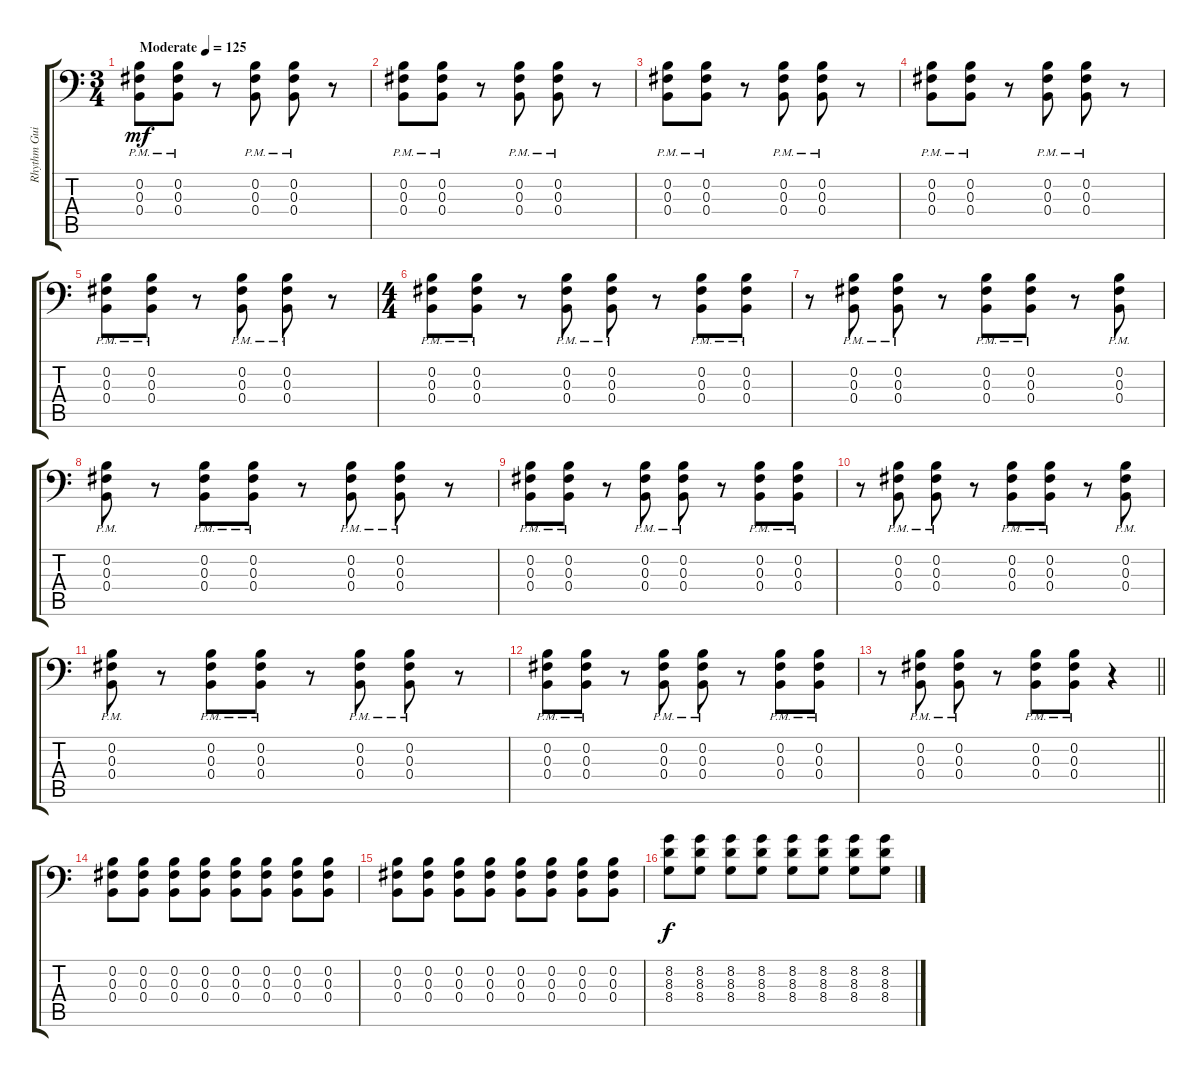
\track ("Rhythm Guitar" "Rhythm Gui") {instrument distortionguitar}
\staff {score tabs}
\tuning (Eb3 B2 Gb2 B1 Gb1 B0) {hide}
\ts (3 4)
\tempo (125 "Moderate")
\clef f4
\ks c
(0.2{pm} 0.3{pm} 0.4{pm}).8{dy mf instrument distortionguitar} (0.2{pm} 0.3{pm} 0.4{pm}).8 r.8 (0.2{pm} 0.3{pm} 0.4{pm}).8 (0.2{pm} 0.3{pm} 0.4{pm}).8 r.8 |
(0.2{pm} 0.3{pm} 0.4{pm}).8 (0.2{pm} 0.3{pm} 0.4{pm}).8 r.8 (0.2{pm} 0.3{pm} 0.4{pm}).8 (0.2{pm} 0.3{pm} 0.4{pm}).8 r.8 |
(0.2{pm} 0.3{pm} 0.4{pm}).8 (0.2{pm} 0.3{pm} 0.4{pm}).8 r.8 (0.2{pm} 0.3{pm} 0.4{pm}).8 (0.2{pm} 0.3{pm} 0.4{pm}).8 r.8 |
(0.2{pm} 0.3{pm} 0.4{pm}).8 (0.2{pm} 0.3{pm} 0.4{pm}).8 r.8 (0.2{pm} 0.3{pm} 0.4{pm}).8 (0.2{pm} 0.3{pm} 0.4{pm}).8 r.8 |
(0.2{pm} 0.3{pm} 0.4{pm}).8 (0.2{pm} 0.3{pm} 0.4{pm}).8 r.8 (0.2{pm} 0.3{pm} 0.4{pm}).8 (0.2{pm} 0.3{pm} 0.4{pm}).8 r.8 |
\ts (4 4)
(0.2{pm} 0.3{pm} 0.4{pm}).8 (0.2{pm} 0.3{pm} 0.4{pm}).8 r.8 (0.2{pm} 0.3{pm} 0.4{pm}).8 (0.2{pm} 0.3{pm} 0.4{pm}).8 r.8 (0.2{pm} 0.3{pm} 0.4{pm}).8 (0.2{pm} 0.3{pm} 0.4{pm}).8 |
r.8 (0.2{pm} 0.3{pm} 0.4{pm}).8 (0.2{pm} 0.3{pm} 0.4{pm}).8 r.8 (0.2{pm} 0.3{pm} 0.4{pm}).8 (0.2{pm} 0.3{pm} 0.4{pm}).8 r.8 (0.2{pm} 0.3{pm} 0.4{pm}).8 |
(0.2{pm} 0.3{pm} 0.4{pm}).8 r.8 (0.2{pm} 0.3{pm} 0.4{pm}).8 (0.2{pm} 0.3{pm} 0.4{pm}).8 r.8 (0.2{pm} 0.3{pm} 0.4{pm}).8 (0.2{pm} 0.3{pm} 0.4{pm}).8 r.8 |
(0.2{pm} 0.3{pm} 0.4{pm}).8 (0.2{pm} 0.3{pm} 0.4{pm}).8 r.8 (0.2{pm} 0.3{pm} 0.4{pm}).8 (0.2{pm} 0.3{pm} 0.4{pm}).8 r.8 (0.2{pm} 0.3{pm} 0.4{pm}).8 (0.2{pm} 0.3{pm} 0.4{pm}).8 |
r.8 (0.2{pm} 0.3{pm} 0.4{pm}).8 (0.2{pm} 0.3{pm} 0.4{pm}).8 r.8 (0.2{pm} 0.3{pm} 0.4{pm}).8 (0.2{pm} 0.3{pm} 0.4{pm}).8 r.8 (0.2{pm} 0.3{pm} 0.4{pm}).8 |
(0.2{pm} 0.3{pm} 0.4{pm}).8 r.8 (0.2{pm} 0.3{pm} 0.4{pm}).8 (0.2{pm} 0.3{pm} 0.4{pm}).8 r.8 (0.2{pm} 0.3{pm} 0.4{pm}).8 (0.2{pm} 0.3{pm} 0.4{pm}).8 r.8 |
(0.2{pm} 0.3{pm} 0.4{pm}).8 (0.2{pm} 0.3{pm} 0.4{pm}).8 r.8 (0.2{pm} 0.3{pm} 0.4{pm}).8 (0.2{pm} 0.3{pm} 0.4{pm}).8 r.8 (0.2{pm} 0.3{pm} 0.4{pm}).8 (0.2{pm} 0.3{pm} 0.4{pm}).8 |
\barLineRight lightlight
r.8 (0.2{pm} 0.3{pm} 0.4{pm}).8 (0.2{pm} 0.3{pm} 0.4{pm}).8 r.8 (0.2{pm} 0.3{pm} 0.4{pm}).8 (0.2{pm} 0.3{pm} 0.4{pm}).8 r.4 |
(0.2 0.3 0.4).8 (0.2 0.3 0.4).8 (0.2 0.3 0.4).8 (0.2 0.3 0.4).8 (0.2 0.3 0.4).8 (0.2 0.3 0.4).8 (0.2 0.3 0.4).8 (0.2 0.3 0.4).8 |
(0.2 0.3 0.4).8 (0.2 0.3 0.4).8 (0.2 0.3 0.4).8 (0.2 0.3 0.4).8 (0.2 0.3 0.4).8 (0.2 0.3 0.4).8 (0.2 0.3 0.4).8 (0.2 0.3 0.4).8 |
(8.2 8.3 8.4).8{dy f} (8.2 8.3 8.4).8 (8.2 8.3 8.4).8 (8.2 8.3 8.4).8 (8.2 8.3 8.4).8 (8.2 8.3 8.4).8 (8.2 8.3 8.4).8 (8.2 8.3 8.4).8
